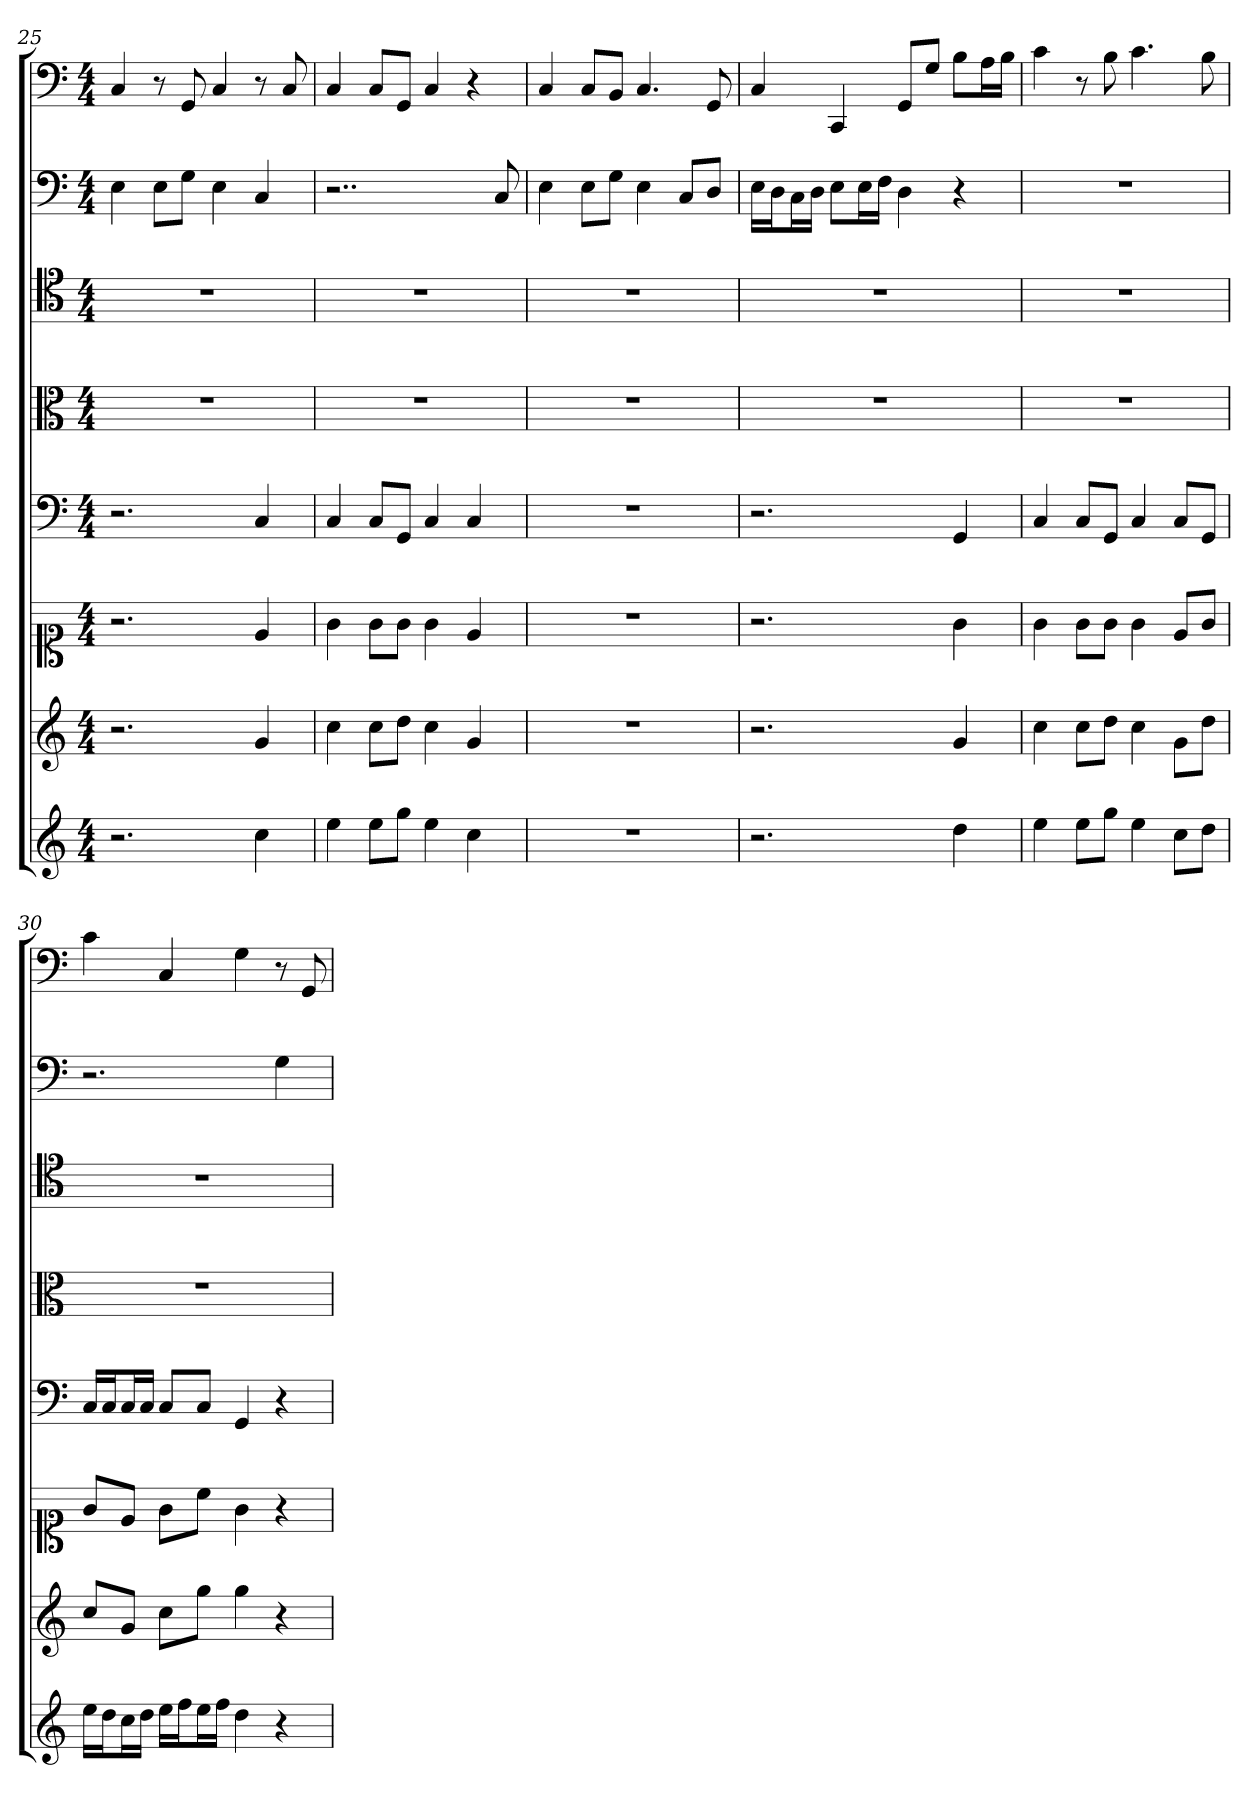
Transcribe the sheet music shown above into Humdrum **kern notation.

**kern	**kern	**kern	**kern	**kern	**kern	**kern	**kern
*part8	*part7	*part6	*part5	*part4	*part3	*part2	*part1
*staff8	*staff7	*staff6	*staff5	*staff4	*staff3	*staff2	*staff1
*	*	*clefC1	*clefF4	*clefC3	*clefC4	*clefF4	*clefF4
*k[]	*k[]	*k[]	*k[]	*k[]	*k[]	*k[]	*k[]
*C:	*C:	*C:	*C:	*C:	*C:	*C:	*C:
*M4/4	*M4/4	*M4/4	*M4/4	*M4/4	*M4/4	*M4/4	*M4/4
=25	=25	=25	=25	=25	=25	=25	=25
2.r	2.r	2.r	2.r	1r	1r	4E	4C
.	.	.	.	.	.	8E\L	8r
.	.	.	.	.	.	8G\J	8GG
.	.	.	.	.	.	4E	4C
4cc	4g	4e	4C	.	.	4C	8r
.	.	.	.	.	.	.	8C
=26	=26	=26	=26	=26	=26	=26	=26
4ee	4cc	4g	4C	1r	1r	2..r	4C
8eeL	8ccL	8g\L	8C/L	.	.	.	8C/L
8ggJ	8ddJ	8g\J	8GG/J	.	.	.	8GG/J
4ee	4cc	4g	4C	.	.	.	4C
4cc	4g	4e	4C	.	.	.	4r
.	.	.	.	.	.	8C	.
=27	=27	=27	=27	=27	=27	=27	=27
1r	1r	1r	1r	1r	1r	4E	4C
.	.	.	.	.	.	8E\L	8C/L
.	.	.	.	.	.	8G\J	8BB/J
.	.	.	.	.	.	4E	4.C
.	.	.	.	.	.	8C/L	.
.	.	.	.	.	.	8D/J	8GG
=28	=28	=28	=28	=28	=28	=28	=28
2.r	2.r	2.r	2.r	1r	1r	16E\LL	4C
.	.	.	.	.	.	16D\J	.
.	.	.	.	.	.	16C\L	.
.	.	.	.	.	.	16D\JJ	.
.	.	.	.	.	.	8E\L	4CC
.	.	.	.	.	.	16E\L	.
.	.	.	.	.	.	16F\JJ	.
.	.	.	.	.	.	4D	8GG/L
.	.	.	.	.	.	.	8G/J
4dd	4g	4g	4GG	.	.	4r	8B\L
.	.	.	.	.	.	.	16A\L
.	.	.	.	.	.	.	16B\JJ
=29	=29	=29	=29	=29	=29	=29	=29
4ee	4cc	4g	4C	1r	1r	1r	4c
8eeL	8ccL	8g\L	8C/L	.	.	.	8r
8ggJ	8ddJ	8g\J	8GG/J	.	.	.	8B
4ee	4cc	4g	4C	.	.	.	4.c
8ccL	8gL	8e/L	8C/L	.	.	.	.
8ddJ	8ddJ	8g/J	8GG/J	.	.	.	8B
=30	=30	=30	=30	=30	=30	=30	=30
16eeLL	8ccL	8g/L	16C/LL	1r	1r	2.r	4c
16ddJ	.	.	16C/J	.	.	.	.
16ccL	8gJ	8e/J	16C/L	.	.	.	.
16ddJJ	.	.	16C/JJ	.	.	.	.
16eeLL	8ccL	8g\L	8C/L	.	.	.	4C
16ffJ	.	.	.	.	.	.	.
16eeL	8ggJ	8cc\J	8C/J	.	.	.	.
16ffJJ	.	.	.	.	.	.	.
4dd	4gg	4g	4GG	.	.	.	4G
4r	4r	4r	4r	.	.	4G	8r
.	.	.	.	.	.	.	8GG
=	=	=	=	=	=	=	=
*-	*-	*-	*-	*-	*-	*-	*-
